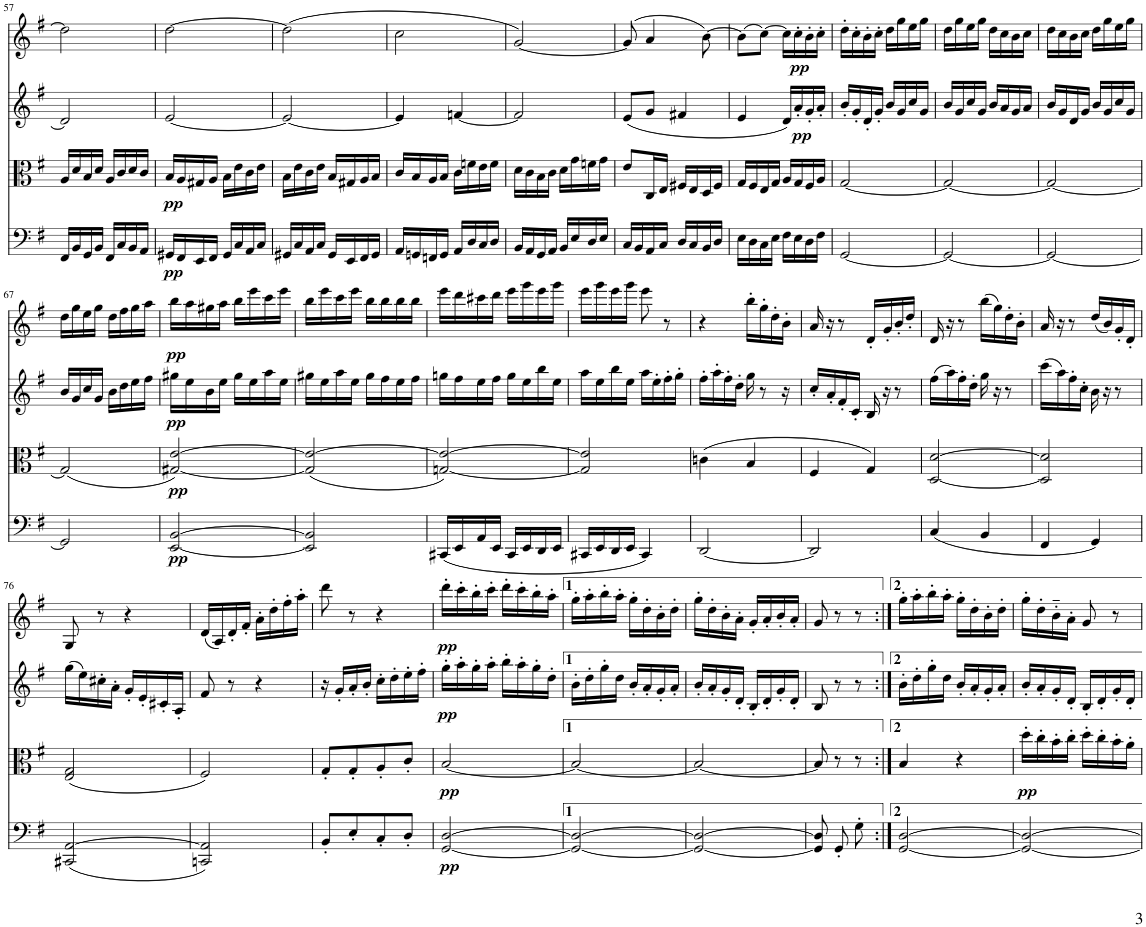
**kern	**dynam	**kern	**dynam	**kern	**dynam	**kern	**dynam
*part4	*part4	*part3	*part3	*part2	*part2	*part1	*part1
*staff4	*staff4	*staff3	*staff3	*staff2	*staff2	*staff1	*staff1
*I"Bassoon	*	*I"Clarinet	*	*I"Oboe	*	*I"Recorder	*
*I'Bsn	*	*I'Cl	*	*I'Ob	*	*I'Rec	*
!!LO:PB:g=z
*clefF4	*	*clefC3	*	*clefG2	*	*clefG2	*
*	*	*Trd1c2	*	*	*	*	*
*k[f#]	*	*k[f#]	*	*k[f#]	*	*k[f#]	*
*M2/4	*	*M2/4	*	*M2/4	*	*M2/4	*
=57	=57	=57	=57	=57	=57	=57	=57
16FF#/LL	.	16A/LL	.	2d/]	.	2dd\]	.
16BB/	.	16d/	.	.	.	.	.
16GG/	.	16B/	.	.	.	.	.
16BB/JJ	.	16d/JJ	.	.	.	.	.
16FF#/LL	.	16A/LL	.	.	.	.	.
16C/	.	16c/	.	.	.	.	.
16BB/	.	16d/	.	.	.	.	.
16AA/JJ	.	16c/JJ	.	.	.	.	.
=58	=58	=58	=58	=58	=58	=58	=58
!	!LO:DY:b	!	!LO:DY:b	!	!	!	!
16GG#X/LL	pp	16B/LL	pp	[2e/	.	[2dd\	.
16FF#/	.	16A/	.	.	.	.	.
16EE/	.	16G#X/	.	.	.	.	.
16FF#/JJ	.	16A/JJ	.	.	.	.	.
16GG#/LL	.	16B\LL	.	.	.	.	.
16C/	.	16e\	.	.	.	.	.
16AA/	.	16c\	.	.	.	.	.
16C/JJ	.	16e\JJ	.	.	.	.	.
=59	=59	=59	=59	=59	=59	=59	=59
16GG#X/LL	.	16B\LL	.	2e/_	.	(2dd\]	.
16C/	.	16e\	.	.	.	.	.
16AA/	.	16c\	.	.	.	.	.
16C/JJ	.	16e\JJ	.	.	.	.	.
16GG#/LL	.	16B/LL	.	.	.	.	.
16EE/	.	16G#X/	.	.	.	.	.
16FF#/	.	16A/	.	.	.	.	.
16GG#/JJ	.	16B/JJ	.	.	.	.	.
=60	=60	=60	=60	=60	=60	=60	=60
16AA/LL	.	16c/LL	.	4e/]	.	2cc\	.
16GGn/	.	16B/	.	.	.	.	.
16FFn/	.	16A/	.	.	.	.	.
16GG/JJ	.	16B/JJ	.	.	.	.	.
16AA/LL	.	16c\LL	.	[4fn/	.	.	.
16D/	.	16fn\	.	.	.	.	.
16C/	.	16e\	.	.	.	.	.
16D/JJ	.	16f\JJ	.	.	.	.	.
=61	=61	=61	=61	=61	=61	=61	=61
16BB/LL	.	16d\LL	.	2f/]	.	[2g/)	.
16AA/	.	16c\	.	.	.	.	.
16GG/	.	16B\	.	.	.	.	.
16AA/JJ	.	16c\JJ	.	.	.	.	.
16BB/LL	.	16d\LL	.	.	.	.	.
16E/	.	16g\	.	.	.	.	.
16D/	.	16fn\	.	.	.	.	.
16E/JJ	.	16g\JJ	.	.	.	.	.
=62	=62	=62	=62	=62	=62	=62	=62
16C/LL	.	8e/L	.	(8e/L	.	(8g/]	.
16BB/	.	.	.	.	.	.	.
16AA/	.	16C/L	.	8g/J	.	4a/	.
16C/JJ	.	16E/JJ	.	.	.	.	.
16D/LL	.	16F#X/LL	.	4f#X/	.	.	.
16C/	.	16E/	.	.	.	.	.
16BB/	.	16D/	.	.	.	[8b\)	.
16D/JJ	.	16F#/JJ	.	.	.	.	.
=63	=63	=63	=63	=63	=63	=63	=63
16E\LL	.	16G/LL	.	4e/	.	(8b\L]	.
16D\	.	16F#/	.	.	.	.	.
16C\	.	16E/	.	.	.	[8cc\J)	.
16E\JJ	.	16G/JJ	.	.	.	.	.
16F#\LL	.	16A/LL	.	16d/LL)	.	16cc\LL]	.
!	!	!	!	!	!LO:DY:b	!	!LO:DY:b
16E\	.	16G/	.	16a'/	pp	16cc'\	pp
16D\	.	16F#/	.	16g'/	.	16b'\	.
16F#\JJ	.	16A/JJ	.	16a'/JJ	.	16cc'\JJ	.
=64	=64	=64	=64	=64	=64	=64	=64
[2GG/	.	[2G/	.	16b'/LL	.	16dd'\LL	.
.	.	.	.	16g'/	.	16cc'\	.
.	.	.	.	16d'/	.	16b'\	.
.	.	.	.	16g'/JJ	.	16cc'\JJ	.
.	.	.	.	16b/LL	.	16dd\LL	.
.	.	.	.	16g/	.	16gg\	.
.	.	.	.	16cc/	.	16ee\	.
.	.	.	.	16g/JJ	.	16gg\JJ	.
=65	=65	=65	=65	=65	=65	=65	=65
2GG/_	.	2G/_	.	16b/LL	.	16dd\LL	.
.	.	.	.	16g/	.	16gg\	.
.	.	.	.	16cc/	.	16ee\	.
.	.	.	.	16g/JJ	.	16gg\JJ	.
.	.	.	.	16b/LL	.	16dd\LL	.
.	.	.	.	16a/	.	16cc\	.
.	.	.	.	16g/	.	16b\	.
.	.	.	.	16a/JJ	.	16cc\JJ	.
=66	=66	=66	=66	=66	=66	=66	=66
2GG/_	.	2G/_	.	16b/LL	.	16dd\LL	.
.	.	.	.	16g/	.	16cc\	.
.	.	.	.	16d/	.	16b\	.
.	.	.	.	16g/JJ	.	16cc\JJ	.
.	.	.	.	16b/LL	.	16dd\LL	.
.	.	.	.	16g/	.	16gg\	.
.	.	.	.	16cc/	.	16ee\	.
.	.	.	.	16g/JJ	.	16gg\JJ	.
!!LO:LB:g=z
=67	=67	=67	=67	=67	=67	=67	=67
2GG/]	.	(2G/]	.	16b/LL	.	16dd\LL	.
.	.	.	.	16g/	.	16gg\	.
.	.	.	.	16cc/	.	16ee\	.
.	.	.	.	16g/JJ	.	16gg\JJ	.
.	.	.	.	16b\LL	.	16dd\LL	.
.	.	.	.	16dd\	.	16ff#\	.
.	.	.	.	16ee\	.	16gg\	.
.	.	.	.	16ff#\JJ	.	16aa\JJ	.
=68	=68	=68	=68	=68	=68	=68	=68
!	!LO:DY:b	!	!LO:DY:b	!	!LO:DY:b	!	!LO:DY:b
[2EE/ [2BB/	pp	[2G#X/ [2e/)	pp	16gg#X\LL	pp	16bb\LL	pp
.	.	.	.	16ee\	.	16aa\	.
.	.	.	.	16b\	.	16gg#X\	.
.	.	.	.	16ee\JJ	.	16aa\JJ	.
.	.	.	.	16gg#\LL	.	16bb\LL	.
.	.	.	.	16ee\	.	16eee\	.
.	.	.	.	16aa\	.	16ccc\	.
.	.	.	.	16ee\JJ	.	16eee\JJ	.
=69	=69	=69	=69	=69	=69	=69	=69
2EE/] 2BB/]	.	(2G#/] 2e/_	.	16gg#X\LL	.	16bb\LL	.
.	.	.	.	16ee\	.	16eee\	.
.	.	.	.	16aa\	.	16ccc\	.
.	.	.	.	16ee\JJ	.	16eee\JJ	.
.	.	.	.	16gg#\LL	.	16bb\LL	.
.	.	.	.	16ff#\	.	16bb\	.
.	.	.	.	16ee\	.	16bb\	.
.	.	.	.	16ff#\JJ	.	16bb\JJ	.
=70	=70	=70	=70	=70	=70	=70	=70
(16CC#X/LL	.	[2Gn/ 2e/_)	.	16ggn\LL	.	16eee\LL	.
16EE/	.	.	.	16ff#\	.	16ddd\	.
16AA/	.	.	.	16ee\	.	16ccc#X\	.
16EE/JJ	.	.	.	16ff#\JJ	.	16ddd\JJ	.
16CC#/LL	.	.	.	16gg\LL	.	16eee\LL	.
16EE/	.	.	.	16ee\	.	16ggg\	.
16DD/	.	.	.	16bb\	.	16eee\	.
16EE/JJ	.	.	.	16ee\JJ	.	16ggg\JJ	.
=71	=71	=71	=71	=71	=71	=71	=71
16CC#X/LL	.	2G/] 2e/]	.	16aa\LL	.	16eee\LL	.
16EE/	.	.	.	16ee\	.	16ggg\	.
16DD/	.	.	.	16bb\	.	16eee\	.
16EE/JJ	.	.	.	16ee\JJ	.	16ggg\JJ	.
4CC#/)	.	.	.	16aa\LL	.	8eee\	.
.	.	.	.	16ee'\	.	.	.
.	.	.	.	16ff#'\	.	8r	.
.	.	.	.	16gg'\JJ	.	.	.
=72	=72	=72	=72	=72	=72	=72	=72
[2DD/	.	(4cn\	.	16ff#'\LL	.	4r	.
.	.	.	.	16aa'\	.	.	.
.	.	.	.	16ff#'\	.	.	.
.	.	.	.	16dd'\JJ	.	.	.
.	.	4B/	.	16gg\	.	16bb'\LL	.
.	.	.	.	8r	.	16gg'\	.
.	.	.	.	.	.	16dd'\	.
.	.	.	.	16r	.	16b'\JJ	.
=73	=73	=73	=73	=73	=73	=73	=73
2DD/]	.	4F#/	.	16cc'/LL	.	16a/	.
.	.	.	.	16a'/	.	16r	.
.	.	.	.	16f#'/	.	8r	.
.	.	.	.	16c'/JJ	.	.	.
.	.	4G/)	.	16B/	.	16d'/LL	.
.	.	.	.	16r	.	16g'/	.
.	.	.	.	8r	.	16b'/	.
.	.	.	.	.	.	16dd'/JJ	.
=74	=74	=74	=74	=74	=74	=74	=74
(4C/	.	[2D/ [2d/	.	(16ff#\LL	.	16d/	.
.	.	.	.	16aa\)	.	16r	.
.	.	.	.	16ff#'\	.	8r	.
.	.	.	.	16dd'\JJ	.	.	.
4BB/	.	.	.	16gg\	.	(16bb\LL	.
.	.	.	.	16r	.	16gg\)	.
.	.	.	.	8r	.	16dd'\	.
.	.	.	.	.	.	16b'\JJ	.
=75	=75	=75	=75	=75	=75	=75	=75
4FF#/	.	2D/] 2d/]	.	(16ccc\LL	.	16a/	.
.	.	.	.	16aa\)	.	16r	.
.	.	.	.	16ff#'\	.	8r	.
.	.	.	.	16cc'\JJ	.	.	.
4GG/)	.	.	.	16b\	.	(16dd/LL	.
.	.	.	.	16r	.	16b/)	.
.	.	.	.	8r	.	16g'/	.
.	.	.	.	.	.	16d'/JJ	.
!!LO:LB:g=z
=76	=76	=76	=76	=76	=76	=76	=76
(2CC#X/ [2AA/	.	(2E/ 2G/	.	(16gg\LL	.	8G/	.
.	.	.	.	16ee\)	.	.	.
.	.	.	.	16cc#X'\	.	8r	.
.	.	.	.	16a'\JJ	.	.	.
.	.	.	.	16g'/LL	.	4r	.
.	.	.	.	16e'/	.	.	.
.	.	.	.	16c#X'/	.	.	.
.	.	.	.	16A'/JJ	.	.	.
=77	=77	=77	=77	=77	=77	=77	=77
2CCn/ 2AA/])	.	2F#/)	.	8f#/	.	(16d/LL	.
.	.	.	.	.	.	16A/)	.
.	.	.	.	8r	.	16d'/	.
.	.	.	.	.	.	16f#'/JJ	.
.	.	.	.	4r	.	16a'\LL	.
.	.	.	.	.	.	16dd'\	.
.	.	.	.	.	.	16ff#'\	.
.	.	.	.	.	.	16aa'\JJ	.
=78	=78	=78	=78	=78	=78	=78	=78
8BB'/L	.	8G'/L	.	16r	.	8ddd\	.
.	.	.	.	16g'/LL	.	.	.
8E'/	.	8G'/	.	16a'/	.	8r	.
.	.	.	.	16b'/JJ	.	.	.
8C'/	.	8A'/	.	16cc'\LL	.	4r	.
.	.	.	.	16dd'\	.	.	.
8D'/J	.	8c'/J	.	16ee'\	.	.	.
.	.	.	.	16ff#'\JJ	.	.	.
=79	=79	=79	=79	=79	=79	=79	=79
!	!LO:DY:b	!	!LO:DY:b	!	!LO:DY:b	!	!LO:DY:b
[2GG/ [2D/	pp	[2B/	pp	16gg'\LL	pp	16ddd'\LL	pp
.	.	.	.	16aa'\	.	16ccc'\	.
.	.	.	.	16gg'\	.	16bb'\	.
.	.	.	.	16aa'\JJ	.	16ccc'\JJ	.
.	.	.	.	16bb'\LL	.	16ddd'\LL	.
.	.	.	.	16aa'\	.	16ccc'\	.
.	.	.	.	16gg'\	.	16bb'\	.
.	.	.	.	16dd'\JJ	.	16aa'\JJ	.
=80	=80	=80	=80	=80	=80	=80	=80
2GG/_ 2D/_	.	2B/_	.	16b'\LL	.	16gg'\LL	.
.	.	.	.	16dd'\	.	16aa'\	.
.	.	.	.	16gg'\	.	16bb'\	.
.	.	.	.	16dd\JJ	.	16aa'\JJ	.
.	.	.	.	16b'/LL	.	16gg'\LL	.
.	.	.	.	16a'/	.	16dd'\	.
.	.	.	.	16g'/	.	16b'\	.
.	.	.	.	16a'/JJ	.	16dd'\JJ	.
=81	=81	=81	=81	=81	=81	=81	=81
2GG/_ 2D/_	.	2B/_	.	16b'/LL	.	16gg'\LL	.
.	.	.	.	16a'/	.	16dd'\	.
.	.	.	.	16g'/	.	16b'\	.
.	.	.	.	16d'/JJ	.	16a'\JJ	.
.	.	.	.	16B'/LL	.	16g'/LL	.
.	.	.	.	16d'/	.	16a'/	.
.	.	.	.	16g'/	.	16b'/	.
.	.	.	.	16d'/JJ	.	16a'/JJ	.
=82	=82	=82	=82	=82	=82	=82	=82
8GG/] 8D/]	.	8B/]	.	8B/	.	8g/	.
8GG'/	.	8r	.	8r	.	8r	.
8G'\	.	8r	.	8r	.	8r	.
=83:|!	=83:|!	=83:|!	=83:|!	=83:|!	=83:|!	=83:|!	=83:|!
[2GG/ [2D/	.	4B/	.	16b'\LL	.	16gg'\LL	.
.	.	.	.	16dd'\	.	16aa'\	.
.	.	.	.	16gg'\	.	16bb'\	.
.	.	.	.	16dd\JJ	.	16aa'\JJ	.
.	.	4r	.	16b'/LL	.	16gg'\LL	.
.	.	.	.	16a'/	.	16dd'\	.
.	.	.	.	16g'/	.	16b'\	.
.	.	.	.	16a'/JJ	.	16dd'\JJ	.
=84	=84	=84	=84	=84	=84	=84	=84
!	!	!	!LO:DY:b	!	!	!	!
2GG/_ 2D/_	.	16dd'\LL	pp	16b'/LL	.	16gg'\LL	.
.	.	16cc'\	.	16a'/	.	16dd'\	.
.	.	16b'\	.	16g'/	.	16b'~\	.
.	.	16cc'\JJ	.	16d'/JJ	.	16a'\JJ	.
.	.	16dd'\LL	.	16B'/LL	.	8g/	.
.	.	16cc'\	.	16d'/	.	.	.
.	.	16b'\	.	16g'/	.	8r	.
.	.	16a'\JJ	.	16d'/JJ	.	.	.
=	=	=	=	=	=	=	=
*-	*-	*-	*-	*-	*-	*-	*-
